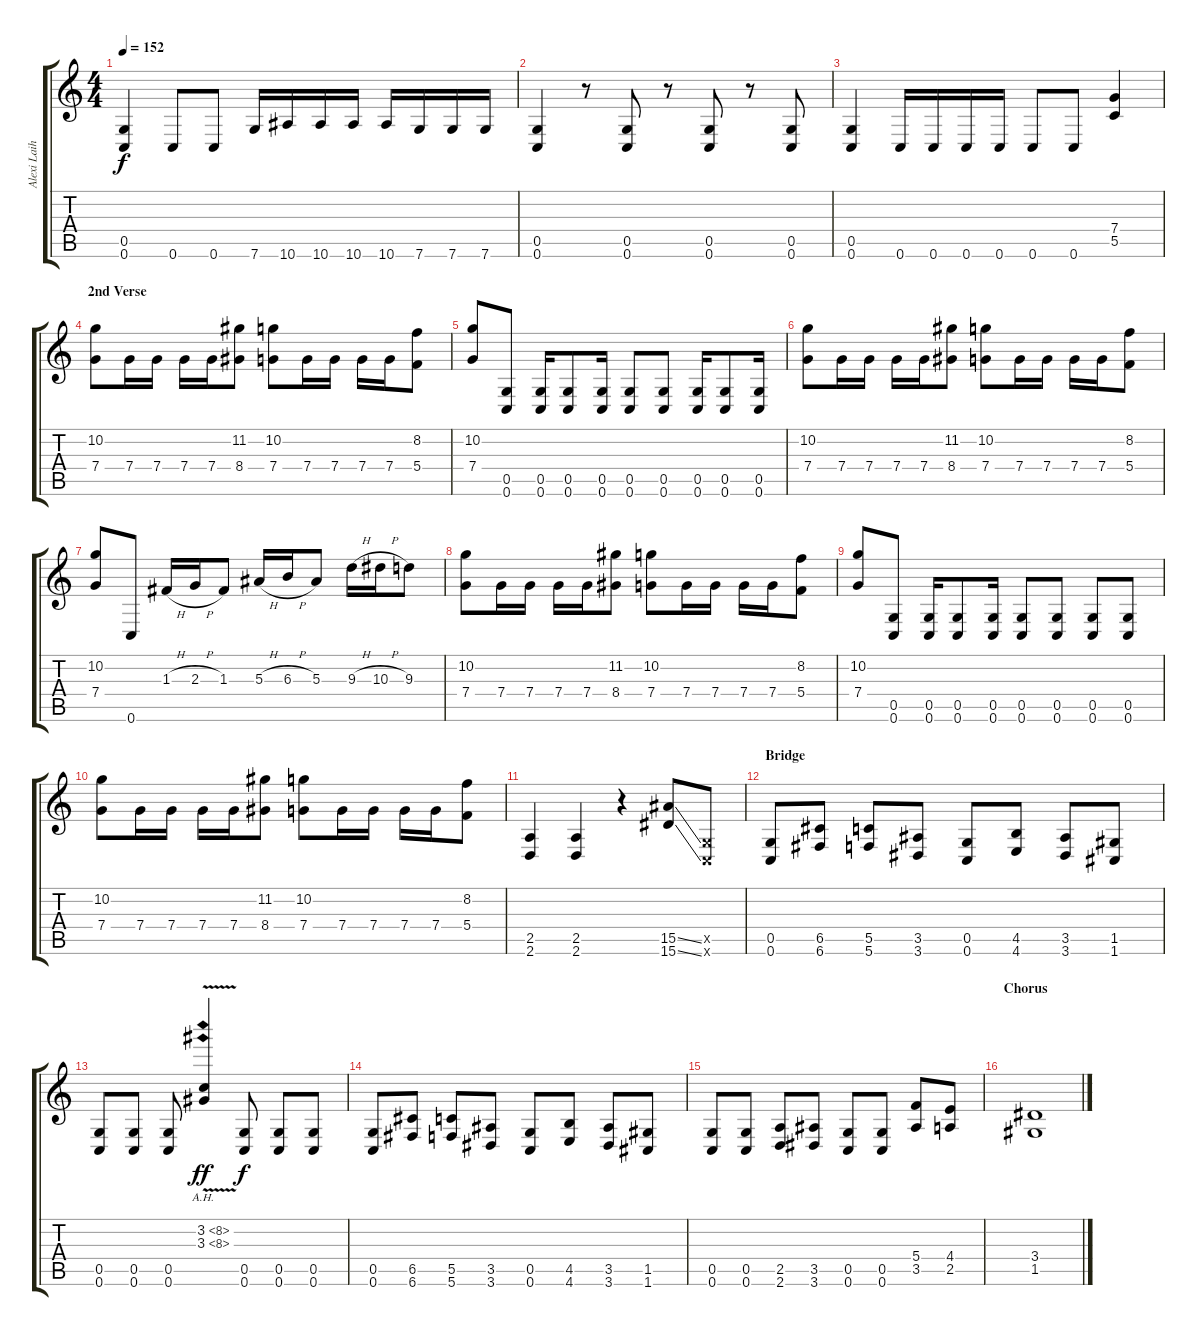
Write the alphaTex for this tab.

\track ("Alexi Laiho" "Alexi Laih") {instrument distortionguitar}
\staff {score tabs}
\tuning (D4 A3 F3 C3 G2 C2) {hide}
\ts (4 4)
\tempo 152
\clef g2
\ks c
(0.5 0.6).4{dy f} 0.6.8 0.6.8 7.6.16 10.6.16 10.6.16 10.6.16 10.6.16 7.6.16 7.6.16 7.6.16 |
(0.5 0.6).4 r.8 (0.5 0.6).8 r.8 (0.5 0.6).8 r.8 (0.5 0.6).8 |
(0.5 0.6).4 0.6.16 0.6.16 0.6.16 0.6.16 0.6.8 0.6.8 (7.4 5.5).4 |
\section ("" "2nd Verse")
(10.2 7.4).8 7.4.16 7.4.16 7.4.16 7.4.16 (11.2 8.4).8 (10.2 7.4).8 7.4.16 7.4.16 7.4.16 7.4.16 (8.2 5.4).8 |
(10.2 7.4).8 (0.5 0.6).8 (0.5 0.6).16 (0.5 0.6).8 (0.5 0.6).16 (0.5 0.6).8 (0.5 0.6).8 (0.5 0.6).16 (0.5 0.6).8 (0.5 0.6).16 |
(10.2 7.4).8 7.4.16 7.4.16 7.4.16 7.4.16 (11.2 8.4).8 (10.2 7.4).8 7.4.16 7.4.16 7.4.16 7.4.16 (8.2 5.4).8 |
(10.2 7.4).8 0.6.8 1.3{h}.16 2.3{h}.16 1.3.8 5.3{h}.16 6.3{h}.16 5.3.8 9.3{h}.16 10.3{h}.16 9.3.8 |
(10.2 7.4).8 7.4.16 7.4.16 7.4.16 7.4.16 (11.2 8.4).8 (10.2 7.4).8 7.4.16 7.4.16 7.4.16 7.4.16 (8.2 5.4).8 |
(10.2 7.4).8 (0.5 0.6).8 (0.5 0.6).16 (0.5 0.6).8 (0.5 0.6).16 (0.5 0.6).8 (0.5 0.6).8 (0.5 0.6).8 (0.5 0.6).8 |
(10.2 7.4).8 7.4.16 7.4.16 7.4.16 7.4.16 (11.2 8.4).8 (10.2 7.4).8 7.4.16 7.4.16 7.4.16 7.4.16 (8.2 5.4).8 |
(2.5 2.6).4 (2.5 2.6).4 r.4 (15.5{ss} 15.6{ss}).8 (0.5{x} 0.6{x}).8 |
\section ("" "Bridge")
(0.5 0.6).8 (6.5 6.6).8 (5.5 5.6).8 (3.5 3.6).8 (0.5 0.6).8 (4.5 4.6).8 (3.5 3.6).8 (1.5 1.6).8 |
(0.5 0.6).8 (0.5 0.6).8 (0.5 0.6).8 (3.2{ah 5} 3.3{ah 5 v}).4{dy ff} (0.5 0.6).8{dy f} (0.5 0.6).8 (0.5 0.6).8 |
(0.5 0.6).8 (6.5 6.6).8 (5.5 5.6).8 (3.5 3.6).8 (0.5 0.6).8 (4.5 4.6).8 (3.5 3.6).8 (1.5 1.6).8 |
(0.5 0.6).8 (0.5 0.6).8 (2.5 2.6).8 (3.5 3.6).8 (0.5 0.6).8 (0.5 0.6).8 (5.4 3.5).8 (4.4 2.5).8 |
\section ("" "Chorus")
(3.4 1.5).1
